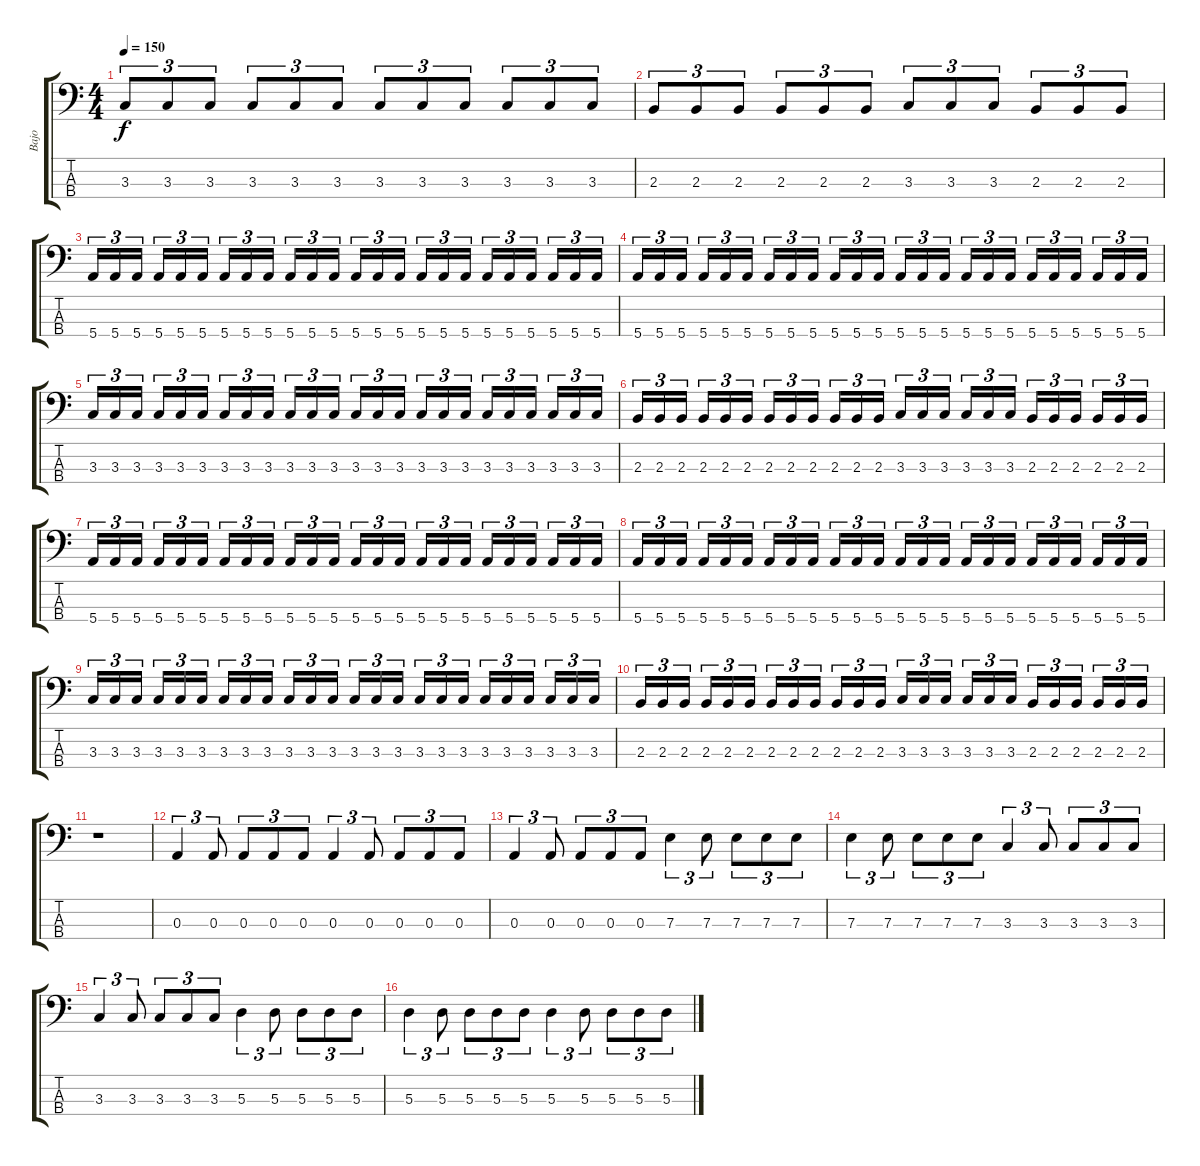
\track ("Bajo" "Bajo") {instrument electricbasspick}
\staff {score tabs}
\tuning (G2 D2 A1 E1) {hide}
\ts (4 4)
\tempo 150
\clef f4
\ks c
3.3.8{tu (3 2) dy f} 3.3.8{tu (3 2)} 3.3.8{tu (3 2)} 3.3.8{tu (3 2)} 3.3.8{tu (3 2)} 3.3.8{tu (3 2)} 3.3.8{tu (3 2)} 3.3.8{tu (3 2)} 3.3.8{tu (3 2)} 3.3.8{tu (3 2)} 3.3.8{tu (3 2)} 3.3.8{tu (3 2)} |
2.3.8{tu (3 2)} 2.3.8{tu (3 2)} 2.3.8{tu (3 2)} 2.3.8{tu (3 2)} 2.3.8{tu (3 2)} 2.3.8{tu (3 2)} 3.3.8{tu (3 2)} 3.3.8{tu (3 2)} 3.3.8{tu (3 2)} 2.3.8{tu (3 2)} 2.3.8{tu (3 2)} 2.3.8{tu (3 2)} |
5.4.16{tu (3 2)} 5.4.16{tu (3 2)} 5.4.16{tu (3 2)} 5.4.16{tu (3 2)} 5.4.16{tu (3 2)} 5.4.16{tu (3 2)} 5.4.16{tu (3 2)} 5.4.16{tu (3 2)} 5.4.16{tu (3 2)} 5.4.16{tu (3 2)} 5.4.16{tu (3 2)} 5.4.16{tu (3 2)} 5.4.16{tu (3 2)} 5.4.16{tu (3 2)} 5.4.16{tu (3 2)} 5.4.16{tu (3 2)} 5.4.16{tu (3 2)} 5.4.16{tu (3 2)} 5.4.16{tu (3 2)} 5.4.16{tu (3 2)} 5.4.16{tu (3 2)} 5.4.16{tu (3 2)} 5.4.16{tu (3 2)} 5.4.16{tu (3 2)} |
5.4.16{tu (3 2)} 5.4.16{tu (3 2)} 5.4.16{tu (3 2)} 5.4.16{tu (3 2)} 5.4.16{tu (3 2)} 5.4.16{tu (3 2)} 5.4.16{tu (3 2)} 5.4.16{tu (3 2)} 5.4.16{tu (3 2)} 5.4.16{tu (3 2)} 5.4.16{tu (3 2)} 5.4.16{tu (3 2)} 5.4.16{tu (3 2)} 5.4.16{tu (3 2)} 5.4.16{tu (3 2)} 5.4.16{tu (3 2)} 5.4.16{tu (3 2)} 5.4.16{tu (3 2)} 5.4.16{tu (3 2)} 5.4.16{tu (3 2)} 5.4.16{tu (3 2)} 5.4.16{tu (3 2)} 5.4.16{tu (3 2)} 5.4.16{tu (3 2)} |
3.3.16{tu (3 2)} 3.3.16{tu (3 2)} 3.3.16{tu (3 2)} 3.3.16{tu (3 2)} 3.3.16{tu (3 2)} 3.3.16{tu (3 2)} 3.3.16{tu (3 2)} 3.3.16{tu (3 2)} 3.3.16{tu (3 2)} 3.3.16{tu (3 2)} 3.3.16{tu (3 2)} 3.3.16{tu (3 2)} 3.3.16{tu (3 2)} 3.3.16{tu (3 2)} 3.3.16{tu (3 2)} 3.3.16{tu (3 2)} 3.3.16{tu (3 2)} 3.3.16{tu (3 2)} 3.3.16{tu (3 2)} 3.3.16{tu (3 2)} 3.3.16{tu (3 2)} 3.3.16{tu (3 2)} 3.3.16{tu (3 2)} 3.3.16{tu (3 2)} |
2.3.16{tu (3 2)} 2.3.16{tu (3 2)} 2.3.16{tu (3 2)} 2.3.16{tu (3 2)} 2.3.16{tu (3 2)} 2.3.16{tu (3 2)} 2.3.16{tu (3 2)} 2.3.16{tu (3 2)} 2.3.16{tu (3 2)} 2.3.16{tu (3 2)} 2.3.16{tu (3 2)} 2.3.16{tu (3 2)} 3.3.16{tu (3 2)} 3.3.16{tu (3 2)} 3.3.16{tu (3 2)} 3.3.16{tu (3 2)} 3.3.16{tu (3 2)} 3.3.16{tu (3 2)} 2.3.16{tu (3 2)} 2.3.16{tu (3 2)} 2.3.16{tu (3 2)} 2.3.16{tu (3 2)} 2.3.16{tu (3 2)} 2.3.16{tu (3 2)} |
5.4.16{tu (3 2)} 5.4.16{tu (3 2)} 5.4.16{tu (3 2)} 5.4.16{tu (3 2)} 5.4.16{tu (3 2)} 5.4.16{tu (3 2)} 5.4.16{tu (3 2)} 5.4.16{tu (3 2)} 5.4.16{tu (3 2)} 5.4.16{tu (3 2)} 5.4.16{tu (3 2)} 5.4.16{tu (3 2)} 5.4.16{tu (3 2)} 5.4.16{tu (3 2)} 5.4.16{tu (3 2)} 5.4.16{tu (3 2)} 5.4.16{tu (3 2)} 5.4.16{tu (3 2)} 5.4.16{tu (3 2)} 5.4.16{tu (3 2)} 5.4.16{tu (3 2)} 5.4.16{tu (3 2)} 5.4.16{tu (3 2)} 5.4.16{tu (3 2)} |
5.4.16{tu (3 2)} 5.4.16{tu (3 2)} 5.4.16{tu (3 2)} 5.4.16{tu (3 2)} 5.4.16{tu (3 2)} 5.4.16{tu (3 2)} 5.4.16{tu (3 2)} 5.4.16{tu (3 2)} 5.4.16{tu (3 2)} 5.4.16{tu (3 2)} 5.4.16{tu (3 2)} 5.4.16{tu (3 2)} 5.4.16{tu (3 2)} 5.4.16{tu (3 2)} 5.4.16{tu (3 2)} 5.4.16{tu (3 2)} 5.4.16{tu (3 2)} 5.4.16{tu (3 2)} 5.4.16{tu (3 2)} 5.4.16{tu (3 2)} 5.4.16{tu (3 2)} 5.4.16{tu (3 2)} 5.4.16{tu (3 2)} 5.4.16{tu (3 2)} |
3.3.16{tu (3 2)} 3.3.16{tu (3 2)} 3.3.16{tu (3 2)} 3.3.16{tu (3 2)} 3.3.16{tu (3 2)} 3.3.16{tu (3 2)} 3.3.16{tu (3 2)} 3.3.16{tu (3 2)} 3.3.16{tu (3 2)} 3.3.16{tu (3 2)} 3.3.16{tu (3 2)} 3.3.16{tu (3 2)} 3.3.16{tu (3 2)} 3.3.16{tu (3 2)} 3.3.16{tu (3 2)} 3.3.16{tu (3 2)} 3.3.16{tu (3 2)} 3.3.16{tu (3 2)} 3.3.16{tu (3 2)} 3.3.16{tu (3 2)} 3.3.16{tu (3 2)} 3.3.16{tu (3 2)} 3.3.16{tu (3 2)} 3.3.16{tu (3 2)} |
2.3.16{tu (3 2)} 2.3.16{tu (3 2)} 2.3.16{tu (3 2)} 2.3.16{tu (3 2)} 2.3.16{tu (3 2)} 2.3.16{tu (3 2)} 2.3.16{tu (3 2)} 2.3.16{tu (3 2)} 2.3.16{tu (3 2)} 2.3.16{tu (3 2)} 2.3.16{tu (3 2)} 2.3.16{tu (3 2)} 3.3.16{tu (3 2)} 3.3.16{tu (3 2)} 3.3.16{tu (3 2)} 3.3.16{tu (3 2)} 3.3.16{tu (3 2)} 3.3.16{tu (3 2)} 2.3.16{tu (3 2)} 2.3.16{tu (3 2)} 2.3.16{tu (3 2)} 2.3.16{tu (3 2)} 2.3.16{tu (3 2)} 2.3.16{tu (3 2)} |
r.1 |
0.3.4{tu (3 2)} 0.3.8{tu (3 2)} 0.3.8{tu (3 2)} 0.3.8{tu (3 2)} 0.3.8{tu (3 2)} 0.3.4{tu (3 2)} 0.3.8{tu (3 2)} 0.3.8{tu (3 2)} 0.3.8{tu (3 2)} 0.3.8{tu (3 2)} |
0.3.4{tu (3 2)} 0.3.8{tu (3 2)} 0.3.8{tu (3 2)} 0.3.8{tu (3 2)} 0.3.8{tu (3 2)} 7.3.4{tu (3 2)} 7.3.8{tu (3 2)} 7.3.8{tu (3 2)} 7.3.8{tu (3 2)} 7.3.8{tu (3 2)} |
7.3.4{tu (3 2)} 7.3.8{tu (3 2)} 7.3.8{tu (3 2)} 7.3.8{tu (3 2)} 7.3.8{tu (3 2)} 3.3.4{tu (3 2)} 3.3.8{tu (3 2)} 3.3.8{tu (3 2)} 3.3.8{tu (3 2)} 3.3.8{tu (3 2)} |
3.3.4{tu (3 2)} 3.3.8{tu (3 2)} 3.3.8{tu (3 2)} 3.3.8{tu (3 2)} 3.3.8{tu (3 2)} 5.3.4{tu (3 2)} 5.3.8{tu (3 2)} 5.3.8{tu (3 2)} 5.3.8{tu (3 2)} 5.3.8{tu (3 2)} |
5.3.4{tu (3 2)} 5.3.8{tu (3 2)} 5.3.8{tu (3 2)} 5.3.8{tu (3 2)} 5.3.8{tu (3 2)} 5.3.4{tu (3 2)} 5.3.8{tu (3 2)} 5.3.8{tu (3 2)} 5.3.8{tu (3 2)} 5.3.8{tu (3 2)}
